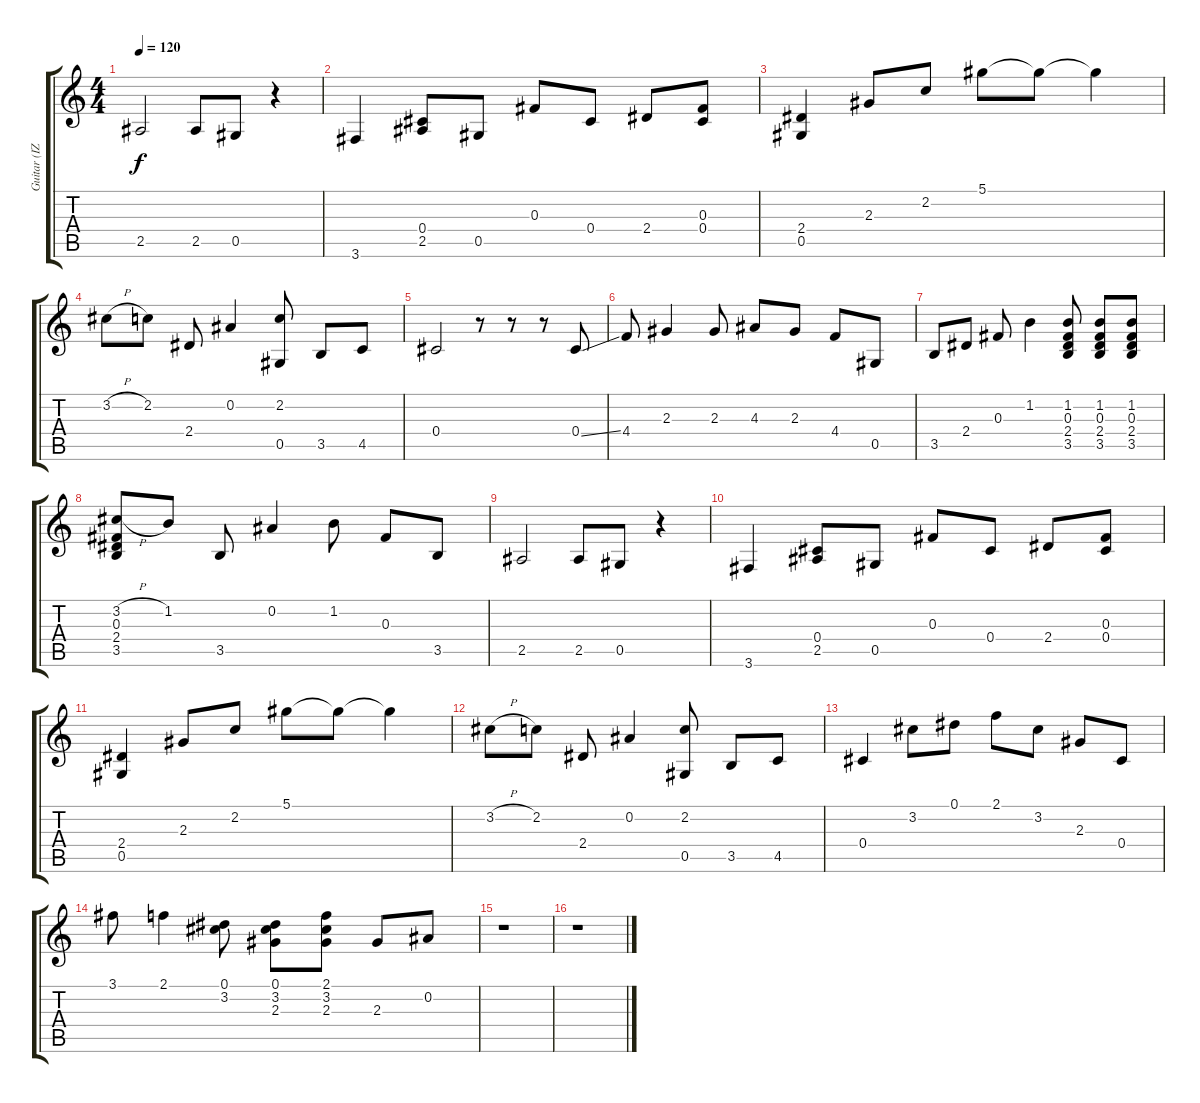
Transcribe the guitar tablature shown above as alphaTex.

\track ("Guitar (IZZY)" "Guitar (IZ") {instrument acousticguitarnylon}
\staff {score tabs}
\tuning (Eb4 Bb3 Gb3 Db3 Ab2 Eb2) {hide}
\ts (4 4)
\tempo 120
\clef g2
\ks c
2.5.2{dy f} 2.5.8 0.5.8 r.4 |
3.6.4 (0.4 2.5).8 0.5.8 0.3.8 0.4.8 2.4.8 (0.3 0.4).8 |
(2.4 0.5).4 2.3.8 2.2.8 5.1.8 5.1{t}.8 5.1{t}.4 |
3.2{h}.8 2.2.8 2.4.8 0.2.4 (2.2 0.5).8 3.5.8 4.5.8 |
0.4.2 r.8 r.8 r.8 0.4{ss}.8 |
4.4.8 2.3.4 2.3.8 4.3.8 2.3.8 4.4.8 0.5.8 |
3.5.8 2.4.8 0.3.8 1.2.4 (1.2 0.3 2.4 3.5).8 (1.2 0.3 2.4 3.5).8 (1.2 0.3 2.4 3.5).8 |
(3.2{h} 0.3 2.4 3.5).8 1.2.8 3.5.8 0.2.4 1.2.8 0.3.8 3.5.8 |
2.5.2 2.5.8 0.5.8 r.4 |
3.6.4 (0.4 2.5).8 0.5.8 0.3.8 0.4.8 2.4.8 (0.3 0.4).8 |
(2.4 0.5).4 2.3.8 2.2.8 5.1.8 5.1{t}.8 5.1{t}.4 |
3.2{h}.8 2.2.8 2.4.8 0.2.4 (2.2 0.5).8 3.5.8 4.5.8 |
0.4.4 3.2.8 0.1.8 2.1.8 3.2.8 2.3.8 0.4.8 |
3.1.8 2.1.4 (0.1 3.2).8 (0.1 3.2 2.3).8 (2.1 3.2 2.3).8 2.3.8 0.2.8 |
r.1 |
r.1
